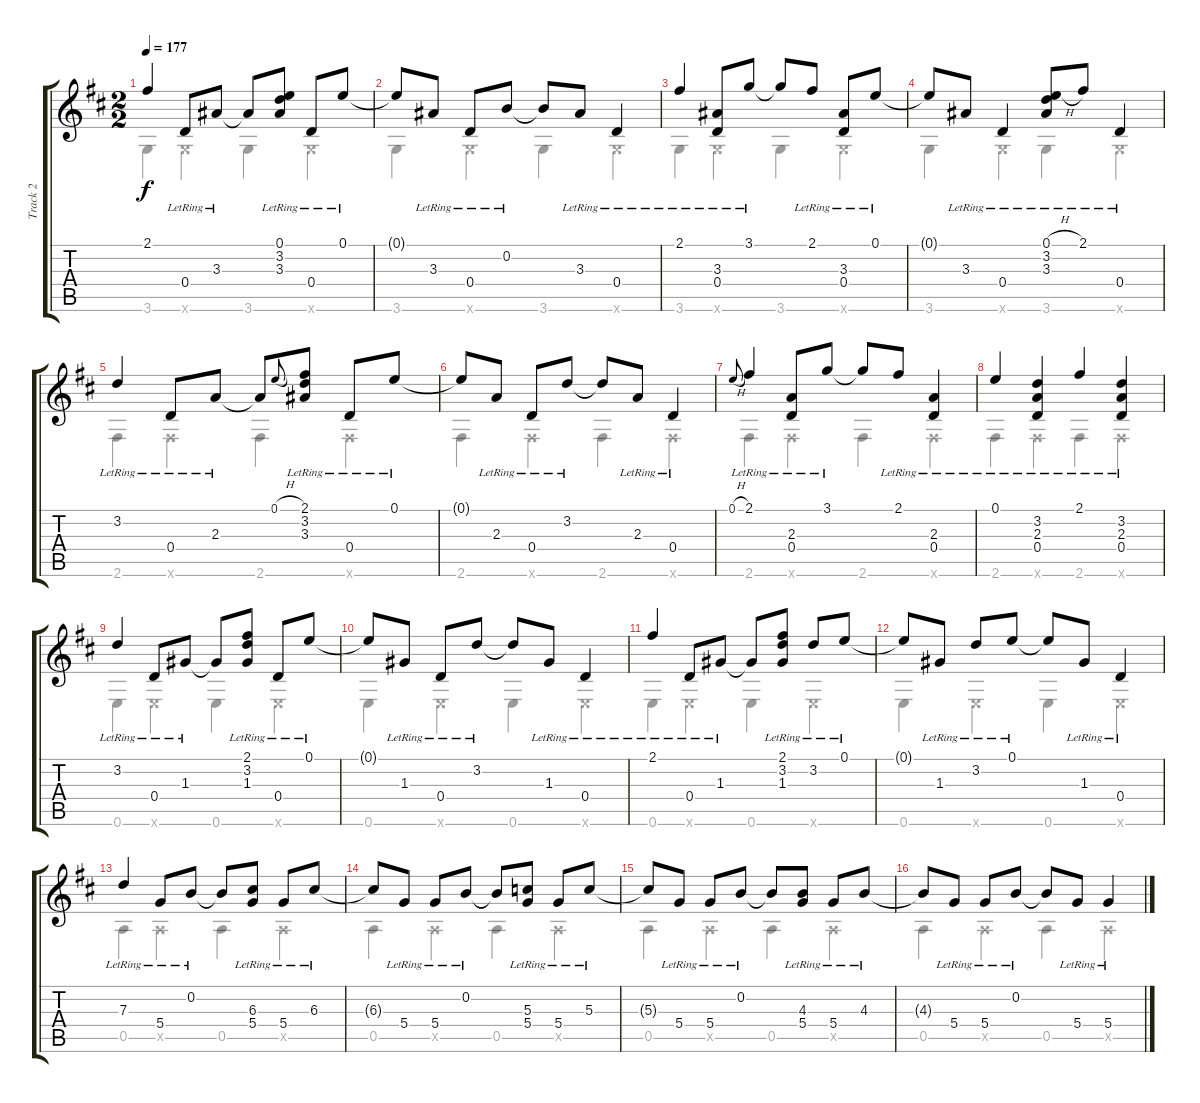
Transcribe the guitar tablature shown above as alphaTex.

\track ("Track 2" "Track 2") {instrument acousticguitarsteel}
\staff {score tabs}
\tuning (E4 B3 G3 D3 A2 E2) {hide}
\voice
\ts (2 2)
\tempo 177
\clef g2
\ks d
2.1.4{dy f} 0.4{lr}.8 3.3{lr}.8 3.3{t}.8 (0.1{lr} 3.2{lr} 3.3{lr}).8 0.4{lr}.8 0.1{lr}.8 |
0.1{t}.8 3.3{lr}.8 0.4{lr}.8 0.2{lr}.8 0.2{t}.8 3.3{lr}.8 0.4{lr}.4 |
2.1{lr}.4 (3.3{lr} 0.4{lr}).8 3.1{lr}.8 3.1{t}.8 2.1{lr}.8 (3.3{lr} 0.4{lr}).8 0.1{lr}.8 |
0.1{t}.8 3.3{lr}.8 0.4{lr}.4 (0.1{h lr} 3.2{lr} 3.3{lr}).8 2.1{lr}.8 0.4{lr}.4 |
3.2{lr}.4 0.4{lr}.8 2.3{lr}.8 2.3{t}.8 0.1{h}.8{gr onbeat} (2.1{lr} 3.2{lr} 3.3{lr}).8 0.4{lr}.8 0.1{lr}.8 |
0.1{t}.8 2.3{lr}.8 0.4{lr}.8 3.2{lr}.8 3.2{t}.8 2.3{lr}.8 0.4{lr}.4 |
0.1{h}.8{gr onbeat} 2.1{lr}.4 (2.3{lr} 0.4{lr}).8 3.1{lr}.8 3.1{t}.8 2.1{lr}.8 (2.3{lr} 0.4{lr}).4 |
0.1{lr}.4 (3.2{lr} 2.3{lr} 0.4{lr}).4 2.1{lr}.4 (3.2{lr} 2.3{lr} 0.4{lr}).4 |
3.2{lr}.4 0.4{lr}.8 1.3{lr}.8 1.3{t}.8 (2.1{lr} 3.2{lr} 1.3{lr}).8 0.4{lr}.8 0.1{lr}.8 |
0.1{t}.8 1.3{lr}.8 0.4{lr}.8 3.2{lr}.8 3.2{t}.8 1.3{lr}.8 0.4{lr}.4 |
2.1{lr}.4 0.4{lr}.8 1.3{lr}.8 1.3{t}.8 (2.1{lr} 3.2{lr} 1.3{lr}).8 3.2{lr}.8 0.1{lr}.8 |
0.1{t}.8 1.3{lr}.8 3.2{lr}.8 0.1{lr}.8 0.1{t}.8 1.3{lr}.8 0.4{lr}.4 |
7.3{lr}.4 5.4{lr}.8 0.2{lr}.8 0.2{t}.8 (6.3{lr} 5.4{lr}).8 5.4{lr}.8 6.3{lr}.8 |
6.3{t}.8 5.4{lr}.8 5.4{lr}.8 0.2{lr}.8 0.2{t}.8 (5.3{lr} 5.4{lr}).8 5.4{lr}.8 5.3{lr}.8 |
5.3{t}.8 5.4{lr}.8 5.4{lr}.8 0.2{lr}.8 0.2{t}.8 (4.3{lr} 5.4{lr}).8 5.4{lr}.8 4.3{lr}.8 |
4.3{t}.8 5.4{lr}.8 5.4{lr}.8 0.2{lr}.8 0.2{t}.8 5.4{lr}.8 5.4{lr}.4
\voice
\clef g2
\ottava regular
\simile none
\ks d
3.6.4{dy f} 3.6{x}.4 3.6.4 3.6{x}.4 |
3.6.4 3.6{x}.4 3.6.4 3.6{x}.4 |
3.6.4 3.6{x}.4 3.6.4 3.6{x}.4 |
3.6.4 3.6{x}.4 3.6.4 3.6{x}.4 |
2.6.4 2.6{x}.4 2.6.4 2.6{x}.4 |
2.6.4 2.6{x}.4 2.6.4 2.6{x}.4 |
2.6.4 2.6{x}.4 2.6.4 2.6{x}.4 |
2.6.4 2.6{x}.4 2.6.4 2.6{x}.4 |
0.6.4 0.6{x}.4 0.6.4 0.6{x}.4 |
0.6.4 0.6{x}.4 0.6.4 0.6{x}.4 |
0.6.4 0.6{x}.4 0.6.4 0.6{x}.4 |
0.6.4 0.6{x}.4 0.6.4 0.6{x}.4 |
0.5.4 0.5{x}.4 0.5.4 0.5{x}.4 |
0.5.4 0.5{x}.4 0.5.4 0.5{x}.4 |
0.5.4 0.5{x}.4 0.5.4 0.5{x}.4 |
0.5.4 0.5{x}.4 0.5.4 0.5{x}.4
